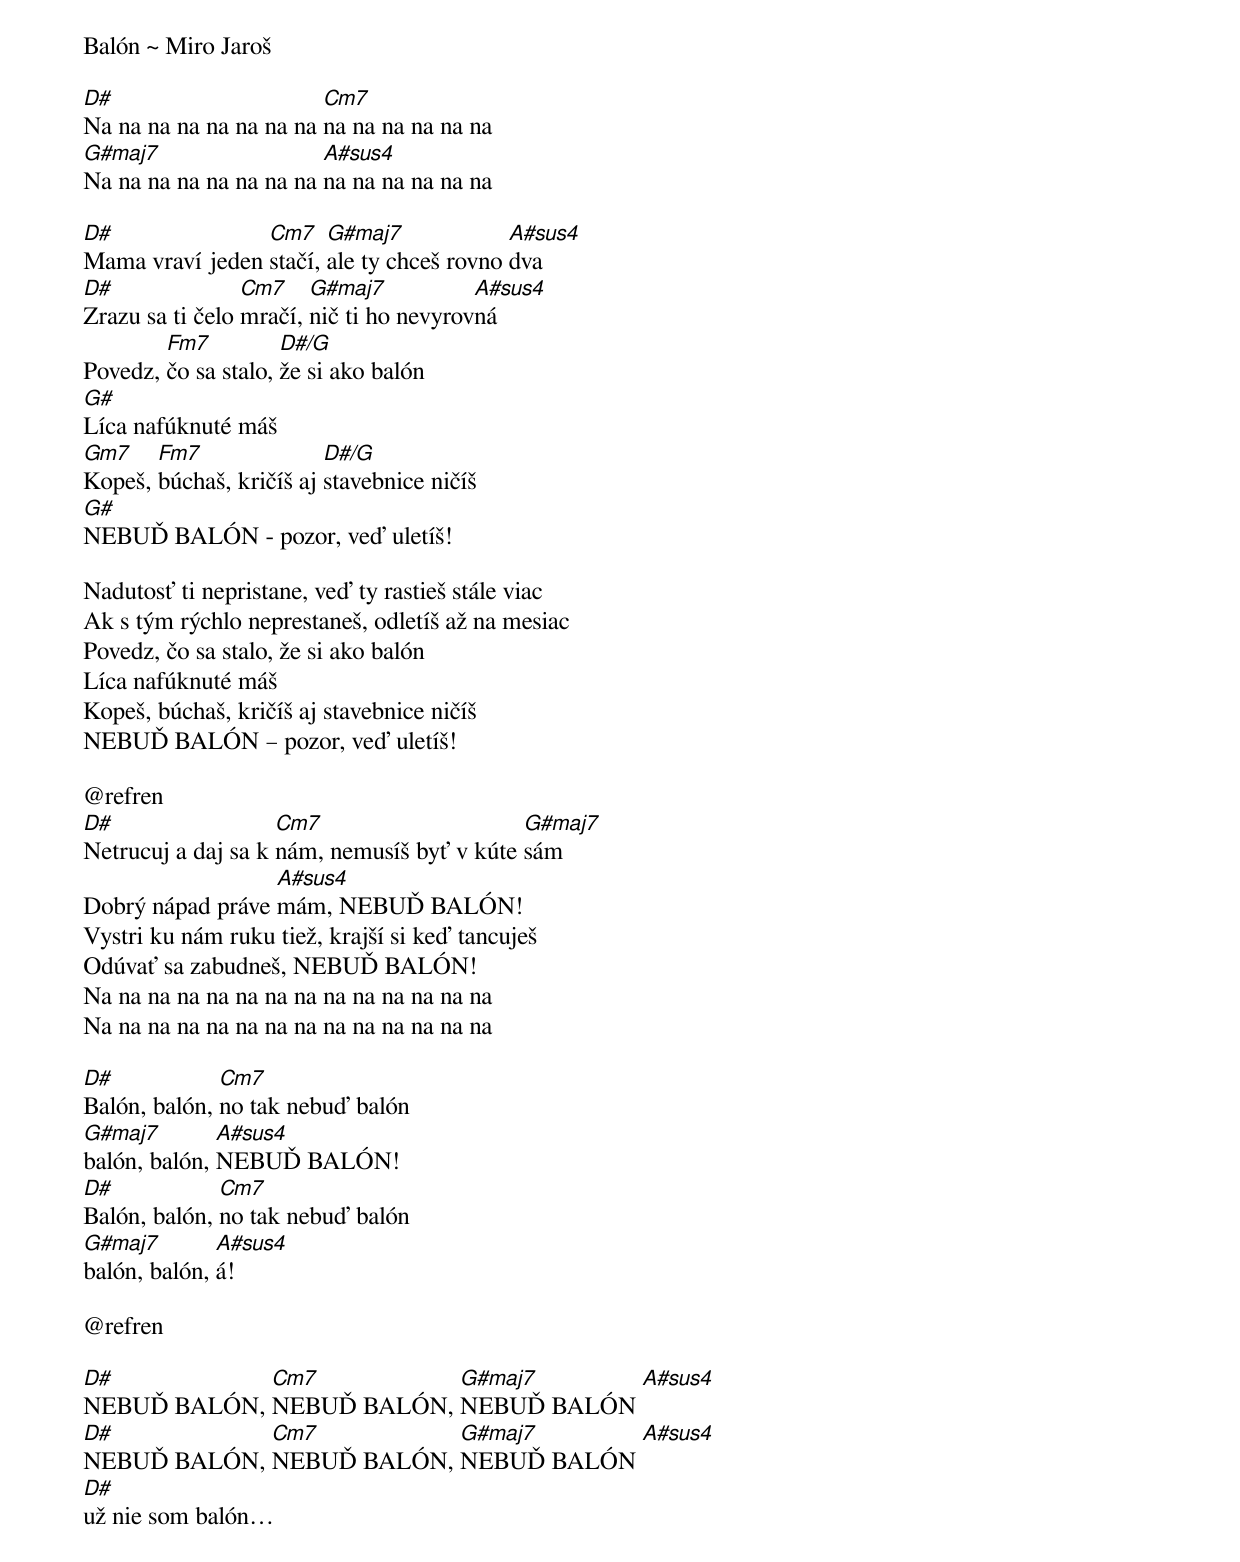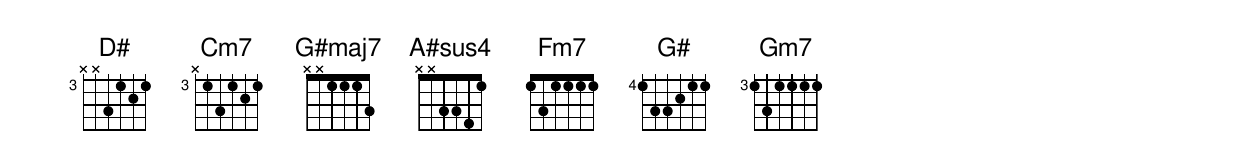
Balón ~ Miro Jaroš

[D#]Na na na na na na na na [Cm7]na na na na na na
[G#maj7]Na na na na na na na na [A#sus4]na na na na na na

[D#]Mama vraví jeden [Cm7]stačí, [G#maj7]ale ty chceš rovno [A#sus4]dva
[D#]Zrazu sa ti čelo [Cm7]mračí, [G#maj7]nič ti ho nevyrov[A#sus4]ná
Povedz, [Fm7]čo sa stalo, [D#/G]že si ako balón
[G#]Líca nafúknuté máš
[Gm7]Kopeš, [Fm7]búchaš, kričíš aj [D#/G]stavebnice ničíš
[G#]NEBUĎ BALÓN - pozor, veď uletíš!

Nadutosť ti nepristane, veď ty rastieš stále viac
Ak s tým rýchlo neprestaneš, odletíš až na mesiac
Povedz, čo sa stalo, že si ako balón
Líca nafúknuté máš
Kopeš, búchaš, kričíš aj stavebnice ničíš
NEBUĎ BALÓN – pozor, veď uletíš!

@refren
[D#]Netrucuj a daj sa k [Cm7]nám, nemusíš byť v kúte [G#maj7]sám
Dobrý nápad práve [A#sus4]mám, NEBUĎ BALÓN!
Vystri ku nám ruku tiež, krajší si keď tancuješ
Odúvať sa zabudneš, NEBUĎ BALÓN!
Na na na na na na na na na na na na na na
Na na na na na na na na na na na na na na

[D#]Balón, balón, [Cm7]no tak nebuď balón
[G#maj7]balón, balón, [A#sus4]NEBUĎ BALÓN!
[D#]Balón, balón, [Cm7]no tak nebuď balón
[G#maj7]balón, balón, [A#sus4]á!

@refren

[D#]NEBUĎ BALÓN, [Cm7]NEBUĎ BALÓN, [G#maj7]NEBUĎ BALÓN [A#sus4]
[D#]NEBUĎ BALÓN, [Cm7]NEBUĎ BALÓN, [G#maj7]NEBUĎ BALÓN [A#sus4]
[D#]už nie som balón…
